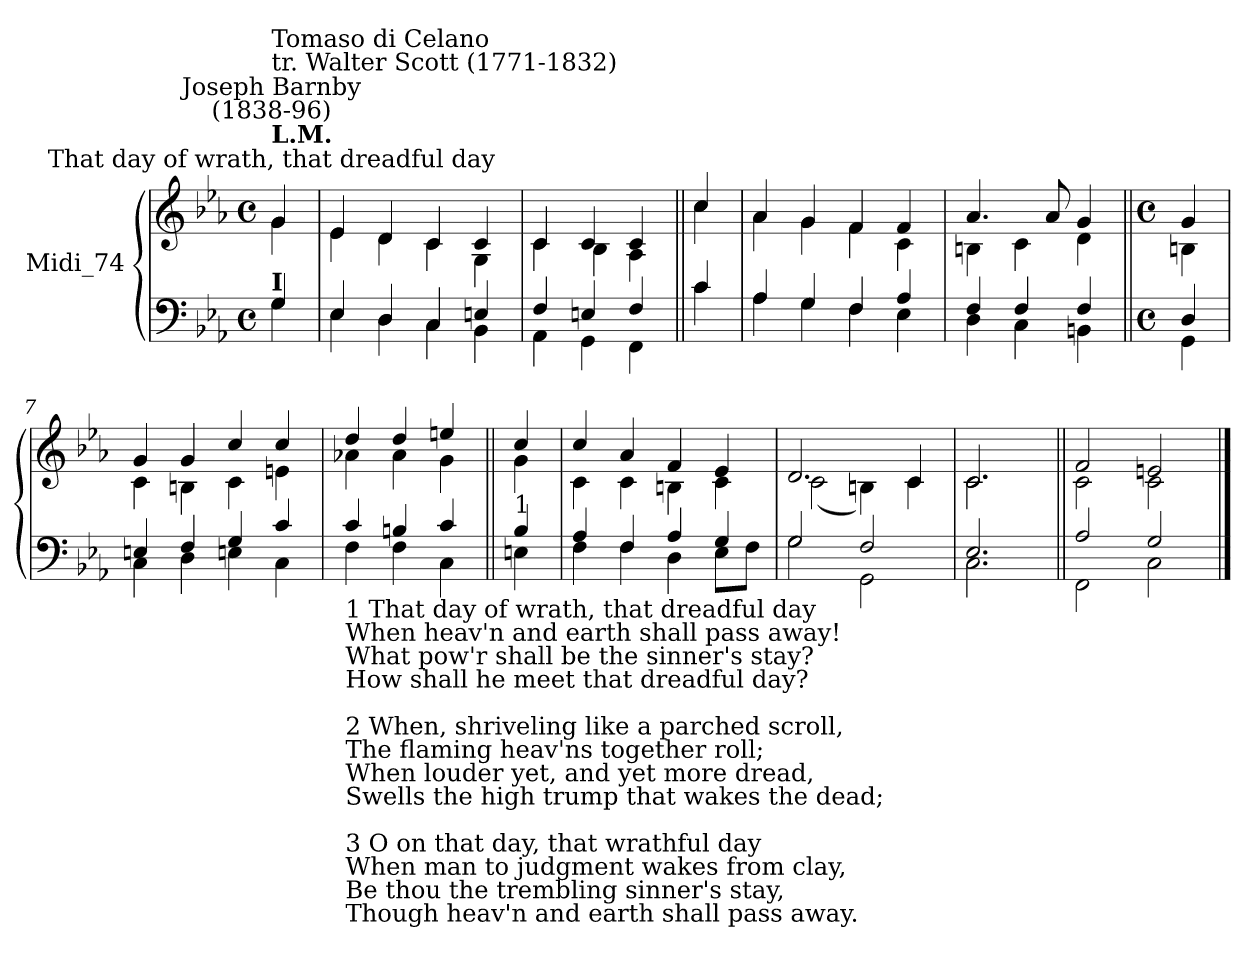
**kern	**kern
*part2	*part1
*staff2	*staff1
*I"Midi_74	*I"Midi_74
*clefF4	*clefG2
*k[b-e-a-]	*k[b-e-a-]
*E-:	*E-:
*M4/4	*M4/4
*met(c)	*met(c)
=	=
*^	*^
!	!	!LO:TX:a:cj:t=That day of wrath, that dreadful day	!
!	!	!LO:TX:a:B:t=L.M.	!
!	!	!LO:TX:a:cj:t=Joseph Barnby\n(1838-96)	!
!	!	!LO:TX:a:t=Tomaso di Celano\ntr. Walter Scott (1771-1832)	!
!LO:TX:a:B:t=I	!	!	!
4G/	4G\	4g/	4g\
=1	=1	=1	=1
4E-/	4E-\	4e-/	4e-\
4D/	4D\	4d/	4d\
4C/	4C\	4c/	4c\
4En/	4BB-\	4c/	4G\
=2	=2	=2	=2
4F/	4AA-\	4c/	4c\
4En/	4GG\	4c/	4B-\
4F/	4FF\	4c/	4A-\
=3||	=3||	=3||	=3||
4c/	4c\	4cc/	4cc\
=4	=4	=4	=4
4A-/	4A-\	4a-/	4a-\
4G/	4G\	4g/	4g\
4F/	4F\	4f/	4f\
4A-/	4E-\	4f/	4c\
=5	=5	=5	=5
4F/	4D\	4.a-/	4Bn\
4F/	4C\	.	4c\
.	.	8a-/	.
4F/	4BBn\	4g/	4d\
!!LO:LB:g=z	!!
=6||	=6||	=6||	=6||
*M4/4	*	*M4/4	*
*met(c)	*	*met(c)	*
4D/	4GG\	4g/	4Bn\
=7	=7	=7	=7
4En/	4C\	4g/	4c\
4F/	4D\	4g/	4Bn\
4G/	4En\	4cc/	4c\
4c/	4C\	4cc/	4en\
=8	=8	=8	=8
!LO:TX:b:t=1 That day of wrath, that dreadful day \nWhen heav'n and earth shall pass away! \nWhat pow'r shall be the sinner's stay? \nHow shall he meet that dreadful day? \n\n2 When, shriveling like a parched scroll, \nThe flaming heav'ns together roll; \nWhen louder yet, and yet more dread, \nSwells the high trump that wakes the dead; \n\n3 O on that day, that wrathful day \nWhen man to judgment wakes from clay, \nBe thou the trembling sinner's stay, \nThough heav'n and earth shall pass away.	!	!	!
4c/	4F\	4dd/	4a-X\
4Bn/	4F\	4dd/	4a-\
4c/	4C\	4een/	4g\
=9||	=9||	=9||	=9||
!	!	!LO:TX:b:t=1	!
4B-/	4En\	4cc/	4g\
=10	=10	=10	=10
4A-/	4F\	4cc/	4c\
4F/	4F\	4a-/	4c\
4A-/	4D\	4f/	4Bn\
4G/	8E-\L	4e-/	4c\
.	8F\J	.	.
=11	=11	=11	=11
2G/	2G\	2.d/	(<2c\
2F/	2GG\	.	4Bn\)
.	.	4c/	4c\
=12	=12	=12	=12
2.E-/	2.C\	2.c/	2.c\
=13||	=13||	=13||	=13||
2A-/	2FF\	2f/	2c\
2G/	2C\	2en/	2c\
*v	*v	*	*
*	*v	*v
==	==
*-	*-
